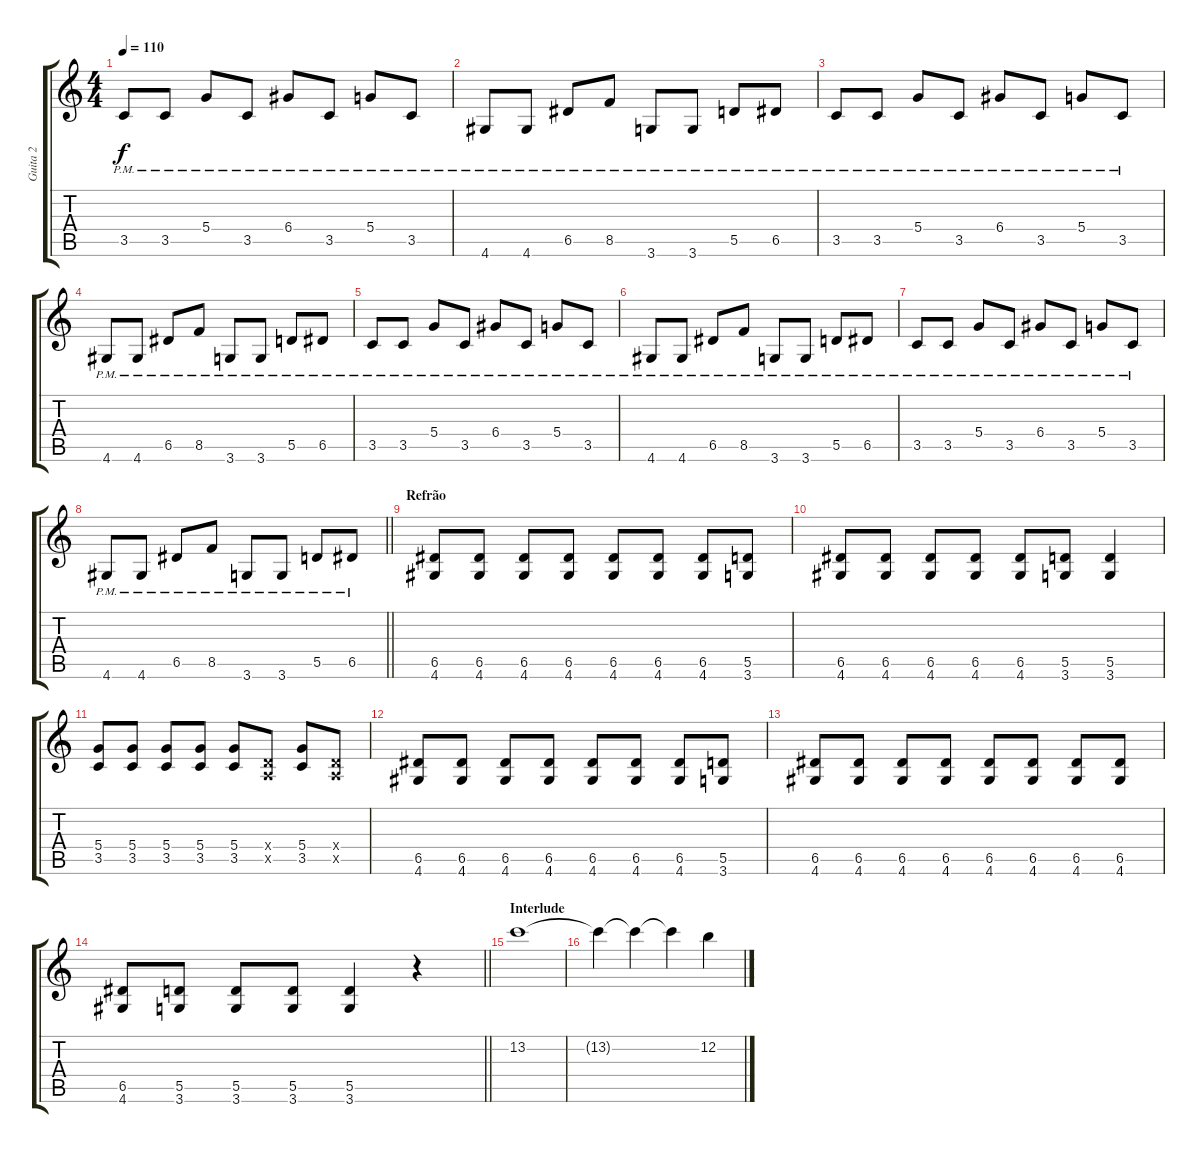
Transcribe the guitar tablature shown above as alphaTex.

\track ("Guita 2" "Guita 2") {instrument distortionguitar}
\staff {score tabs}
\tuning (E4 B3 G3 D3 A2 E2) {hide}
\ts (4 4)
\tempo 110
\clef g2
\ks c
3.5{pm}.8{dy f} 3.5{pm}.8 5.4{pm}.8 3.5{pm}.8 6.4{pm}.8 3.5{pm}.8 5.4{pm}.8 3.5{pm}.8 |
4.6{pm}.8 4.6{pm}.8 6.5{pm}.8 8.5{pm}.8 3.6{pm}.8 3.6{pm}.8 5.5{pm}.8 6.5{pm}.8 |
3.5{pm}.8 3.5{pm}.8 5.4{pm}.8 3.5{pm}.8 6.4{pm}.8 3.5{pm}.8 5.4{pm}.8 3.5{pm}.8 |
4.6{pm}.8 4.6{pm}.8 6.5{pm}.8 8.5{pm}.8 3.6{pm}.8 3.6{pm}.8 5.5{pm}.8 6.5{pm}.8 |
3.5{pm}.8 3.5{pm}.8 5.4{pm}.8 3.5{pm}.8 6.4{pm}.8 3.5{pm}.8 5.4{pm}.8 3.5{pm}.8 |
4.6{pm}.8 4.6{pm}.8 6.5{pm}.8 8.5{pm}.8 3.6{pm}.8 3.6{pm}.8 5.5{pm}.8 6.5{pm}.8 |
3.5{pm}.8 3.5{pm}.8 5.4{pm}.8 3.5{pm}.8 6.4{pm}.8 3.5{pm}.8 5.4{pm}.8 3.5{pm}.8 |
\barLineRight lightlight
4.6{pm}.8 4.6{pm}.8 6.5{pm}.8 8.5{pm}.8 3.6{pm}.8 3.6{pm}.8 5.5{pm}.8 6.5{pm}.8 |
\section ("" "Refrão")
(6.5 4.6).8 (6.5 4.6).8 (6.5 4.6).8 (6.5 4.6).8 (6.5 4.6).8 (6.5 4.6).8 (6.5 4.6).8 (5.5 3.6).8 |
(6.5 4.6).8 (6.5 4.6).8 (6.5 4.6).8 (6.5 4.6).8 (6.5 4.6).8 (5.5 3.6).8 (5.5 3.6).4 |
(5.4 3.5).8 (5.4 3.5).8 (5.4 3.5).8 (5.4 3.5).8 (5.4 3.5).8 (0.4{x} 0.5{x}).8 (5.4 3.5).8 (0.4{x} 0.5{x}).8 |
(6.5 4.6).8 (6.5 4.6).8 (6.5 4.6).8 (6.5 4.6).8 (6.5 4.6).8 (6.5 4.6).8 (6.5 4.6).8 (5.5 3.6).8 |
(6.5 4.6).8 (6.5 4.6).8 (6.5 4.6).8 (6.5 4.6).8 (6.5 4.6).8 (6.5 4.6).8 (6.5 4.6).8 (6.5 4.6).8 |
\barLineRight lightlight
(6.5 4.6).8 (5.5 3.6).8 (5.5 3.6).8 (5.5 3.6).8 (5.5 3.6).4 r.4 |
\section ("" "Interlude")
13.2.1{volume 15 instrument overdrivenguitar} |
13.2{t}.4 13.2{t}.4 13.2{t}.4 12.2.4
